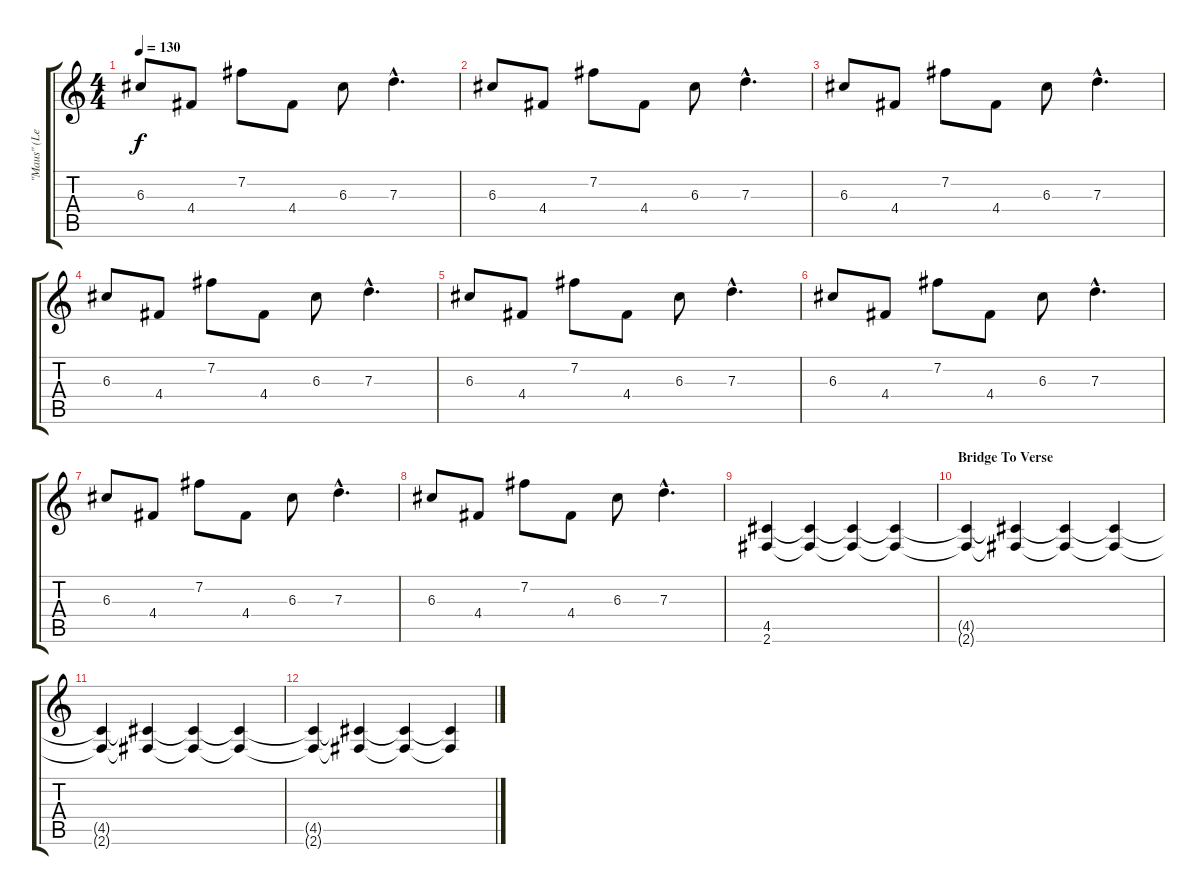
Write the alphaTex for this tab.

\track ("\"Maus\" (Lead Guitars)" "\"Maus\" (Le") {instrument distortionguitar}
\staff {score tabs}
\tuning (E4 B3 G3 D3 A2 E2) {hide}
\ts (4 4)
\tempo 130
\clef g2
\ks c
6.3.8{dy f volume 8} 4.4.8 7.2.8 4.4.8 6.3.8 7.3{hac}.4{d} |
6.3.8 4.4.8 7.2.8 4.4.8 6.3.8 7.3{hac}.4{d} |
6.3.8 4.4.8 7.2.8 4.4.8 6.3.8 7.3{hac}.4{d} |
6.3.8 4.4.8 7.2.8 4.4.8 6.3.8 7.3{hac}.4{d} |
6.3.8 4.4.8 7.2.8 4.4.8 6.3.8 7.3{hac}.4{d} |
6.3.8 4.4.8 7.2.8 4.4.8 6.3.8 7.3{hac}.4{d} |
6.3.8 4.4.8 7.2.8 4.4.8 6.3.8 7.3{hac}.4{d} |
6.3.8 4.4.8 7.2.8 4.4.8 6.3.8 7.3{hac}.4{d} |
(4.5 2.6).4{volume 14} (4.5{t} 2.6{t}).4 (4.5{t} 2.6{t}).4{volume 12} (4.5{t} 2.6{t}).4 |
\section ("" "Bridge To Verse")
(4.5{t} 2.6{t}).4 (4.5{t} 2.6{t}).4{volume 10} (4.5{t} 2.6{t}).4 (4.5{t} 2.6{t}).4 |
(4.5{t} 2.6{t}).4{volume 8} (4.5{t} 2.6{t}).4 (4.5{t} 2.6{t}).4 (4.5{t} 2.6{t}).4 |
(4.5{t} 2.6{t}).4{volume 4} (4.5{t} 2.6{t}).4 (4.5{t} 2.6{t}).4 (4.5{t} 2.6{t}).4
